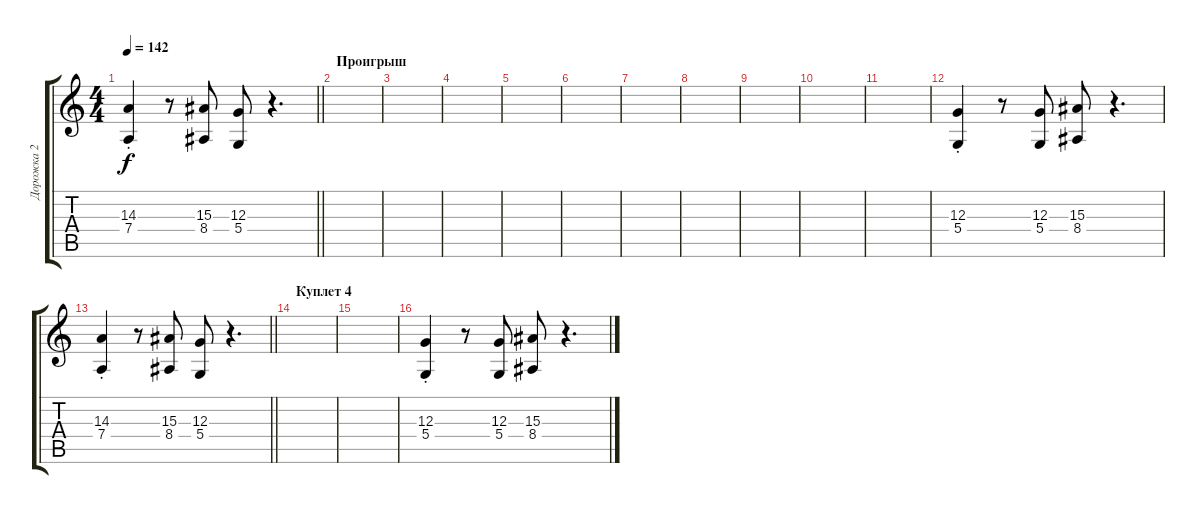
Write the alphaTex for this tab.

\track ("Дорожка 2" "Дорожка 2") {instrument stringensemble1}
\staff {score tabs}
\tuning (E4 B3 G3 D3 A2 E2) {hide}
\ts (4 4)
\tempo 142
\clef g2
\barLineRight lightlight
\ks c
(14.3{st} 7.4{st}).4{dy f} r.8 (15.3 8.4).8 (12.3 5.4).8 r.4{d} |
\section ("" "Проигрыш")
|
|
|
|
|
|
|
|
|
|
(12.3{st} 5.4{st}).4{volume 7} r.8 (12.3 5.4).8 (15.3 8.4).8 r.4{d} |
\barLineRight lightlight
(14.3{st} 7.4{st}).4 r.8 (15.3 8.4).8 (12.3 5.4).8 r.4{d} |
\section ("" "Куплет 4")
|
|
(12.3{st} 5.4{st}).4 r.8 (12.3 5.4).8 (15.3 8.4).8 r.4{d}
